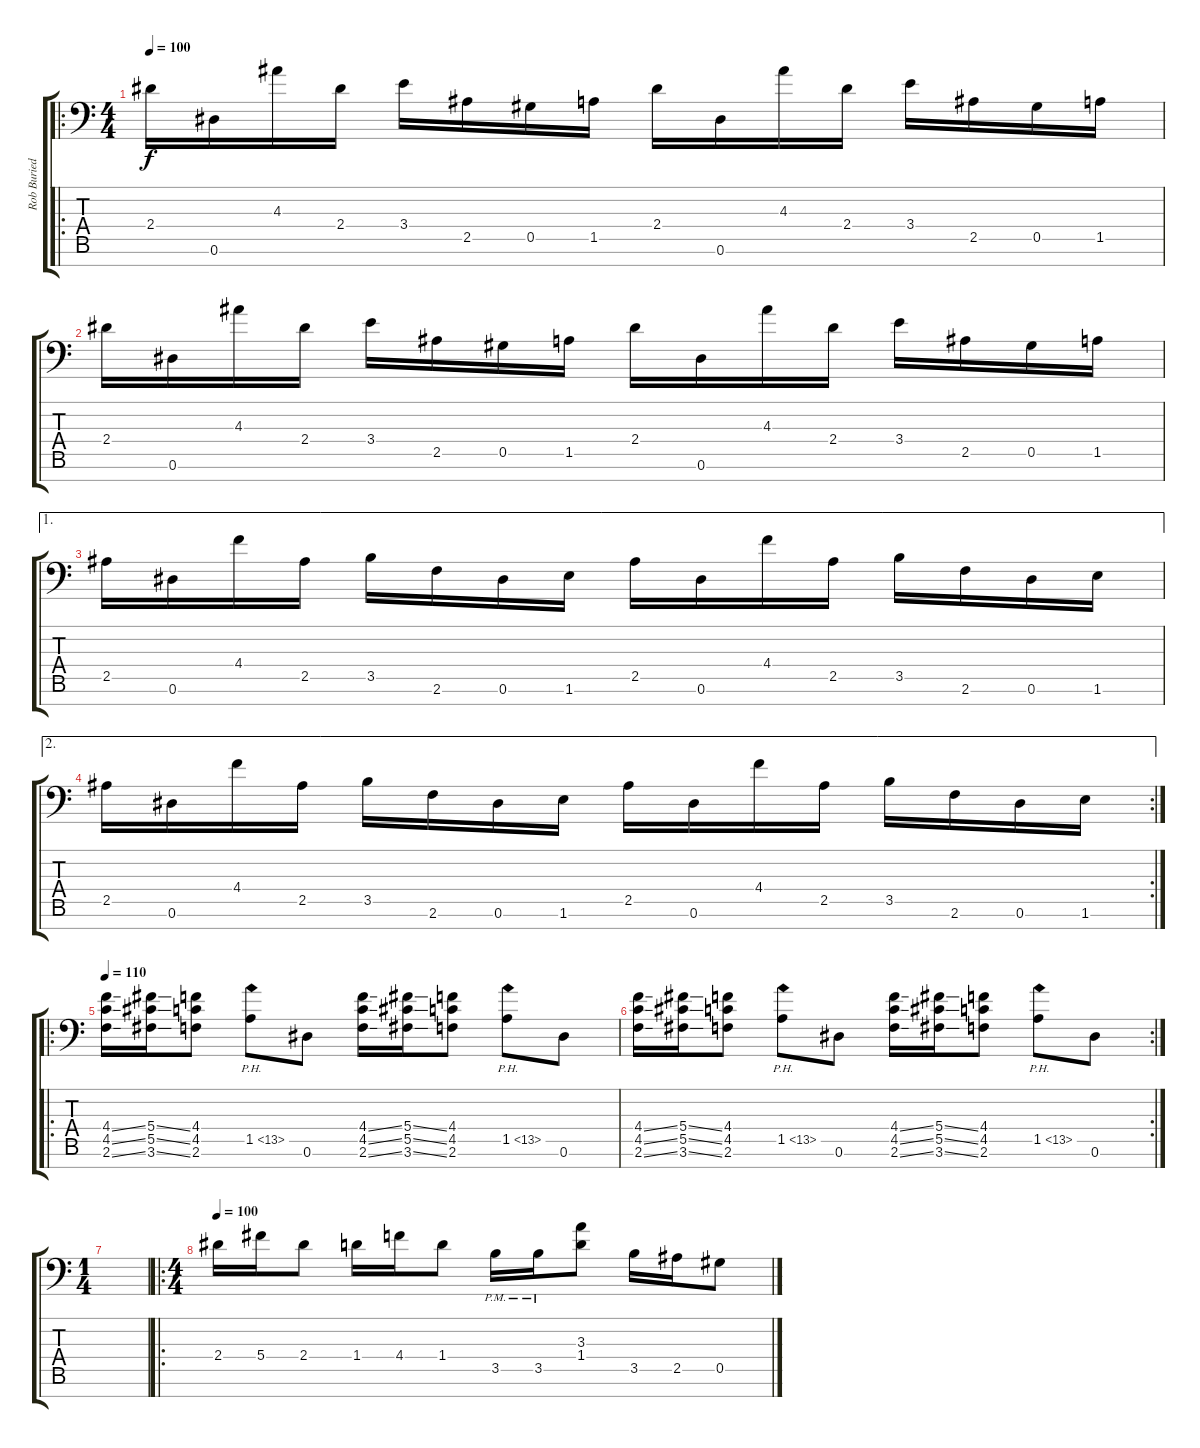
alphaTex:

\track ("Rob Buried " "Rob Buried") {instrument distortionguitar}
\staff {score tabs}
\tuning (Eb4 Bb3 Gb3 Db3 Ab2 Eb2 Bb1) {hide}
\ro
\ts (4 4)
\tempo 100
\clef f4
\ks c
2.4.16{dy f} 0.6.16 4.3.16 2.4.16 3.4.16 2.5.16 0.5.16 1.5.16 2.4.16 0.6.16 4.3.16 2.4.16 3.4.16 2.5.16 0.5.16 1.5.16 |
2.4.16 0.6.16 4.3.16 2.4.16 3.4.16 2.5.16 0.5.16 1.5.16 2.4.16 0.6.16 4.3.16 2.4.16 3.4.16 2.5.16 0.5.16 1.5.16 |
\ae 1
2.5.16 0.6.16 4.4.16 2.5.16 3.5.16 2.6.16 0.6.16 1.6.16 2.5.16 0.6.16 4.4.16 2.5.16 3.5.16 2.6.16 0.6.16 1.6.16 |
\ae 2
\rc 2
2.5.16 0.6.16 4.4.16 2.5.16 3.5.16 2.6.16 0.6.16 1.6.16 2.5.16 0.6.16 4.4.16 2.5.16 3.5.16 2.6.16 0.6.16 1.6.16 |
\ro
\tempo 110
(4.4{ss} 4.5{ss} 2.6{ss}).16 (5.4{ss} 5.5{ss} 3.6{ss}).16 (4.4 4.5 2.6).8 1.5{ph 12}.8 0.6.8 (4.4{ss} 4.5{ss} 2.6{ss}).16 (5.4{ss} 5.5{ss} 3.6{ss}).16 (4.4 4.5 2.6).8 1.5{ph 12}.8 0.6.8 |
\rc 2
(4.4{ss} 4.5{ss} 2.6{ss}).16 (5.4{ss} 5.5{ss} 3.6{ss}).16 (4.4 4.5 2.6).8 1.5{ph 12}.8 0.6.8 (4.4{ss} 4.5{ss} 2.6{ss}).16 (5.4{ss} 5.5{ss} 3.6{ss}).16 (4.4 4.5 2.6).8 1.5{ph 12}.8 0.6.8 |
\ts (1 4)
|
\ro
\ts (4 4)
\tempo 100
2.4.16 5.4.16 2.4.8 1.4.16 4.4.16 1.4.8 3.5{pm}.16 3.5{pm}.16 (3.3 1.4).8 3.5.16 2.5.16 0.5.8
